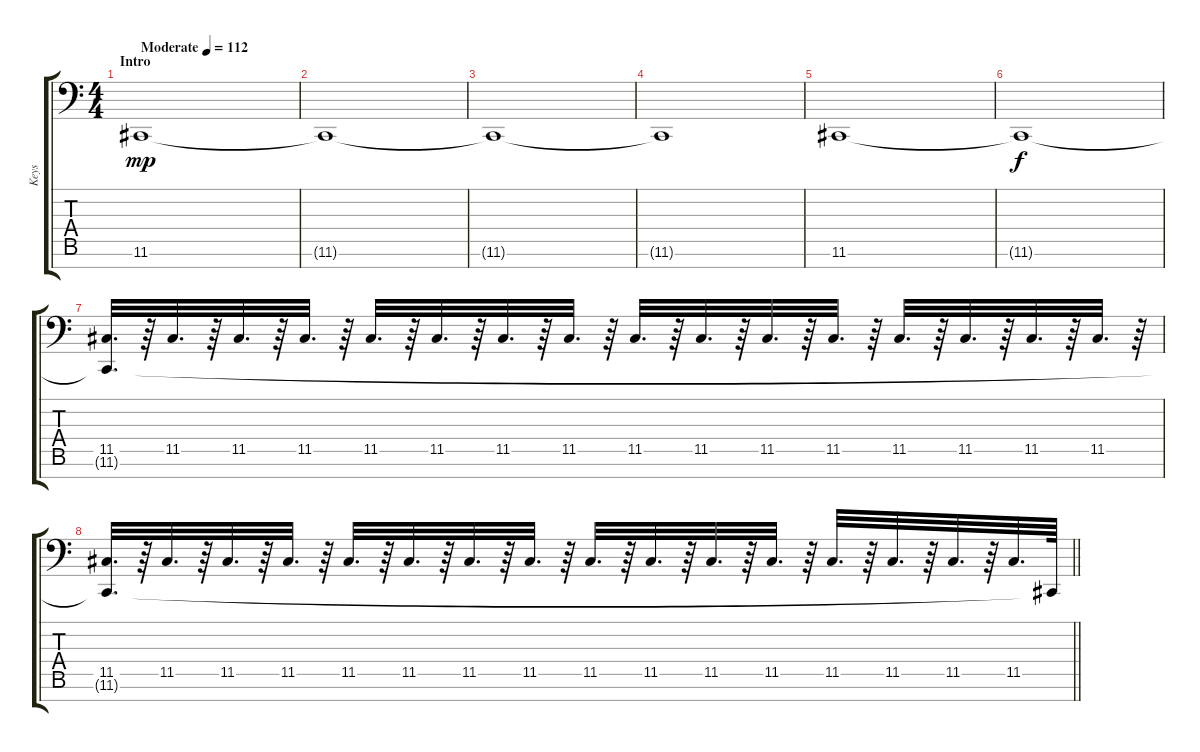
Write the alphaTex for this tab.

\track ("Keys" "Keys") {instrument lead2sawtooth}
\staff {score tabs}
\tuning (D6 D5 D4 D3 D2 D1 D0) {hide}
\ts (4 4)
\section ("" "Intro")
\tempo (112 "Moderate")
\clef f4
\ks c
11.6.1{dy mp instrument lead2sawtooth} |
11.6{t}.1 |
11.6{t}.1 |
11.6{t}.1 |
11.6.1 |
11.6{t}.1{dy f} |
(11.5 11.6{t}).32{d} r.64 11.5.32{d} r.64 11.5.32{d} r.64 11.5.32{d} r.64 11.5.32{d} r.64 11.5.32{d} r.64 11.5.32{d} r.64 11.5.32{d} r.64 11.5.32{d} r.64 11.5.32{d} r.64 11.5.32{d} r.64 11.5.32{d} r.64 11.5.32{d} r.64 11.5.32{d} r.64 11.5.32{d} r.64 11.5.32{d} r.64 |
\barLineRight lightlight
(11.5 11.6{t}).32{d} r.64 11.5.32{d} r.64 11.5.32{d} r.64 11.5.32{d} r.64 11.5.32{d} r.64 11.5.32{d} r.64 11.5.32{d} r.64 11.5.32{d} r.64 11.5.32{d} r.64 11.5.32{d} r.64 11.5.32{d} r.64 11.5.32{d} r.64 11.5.32{d} r.64 11.5.32{d} r.64 11.5.32{d} r.64 11.5.32{d} 11.6{t}.64
